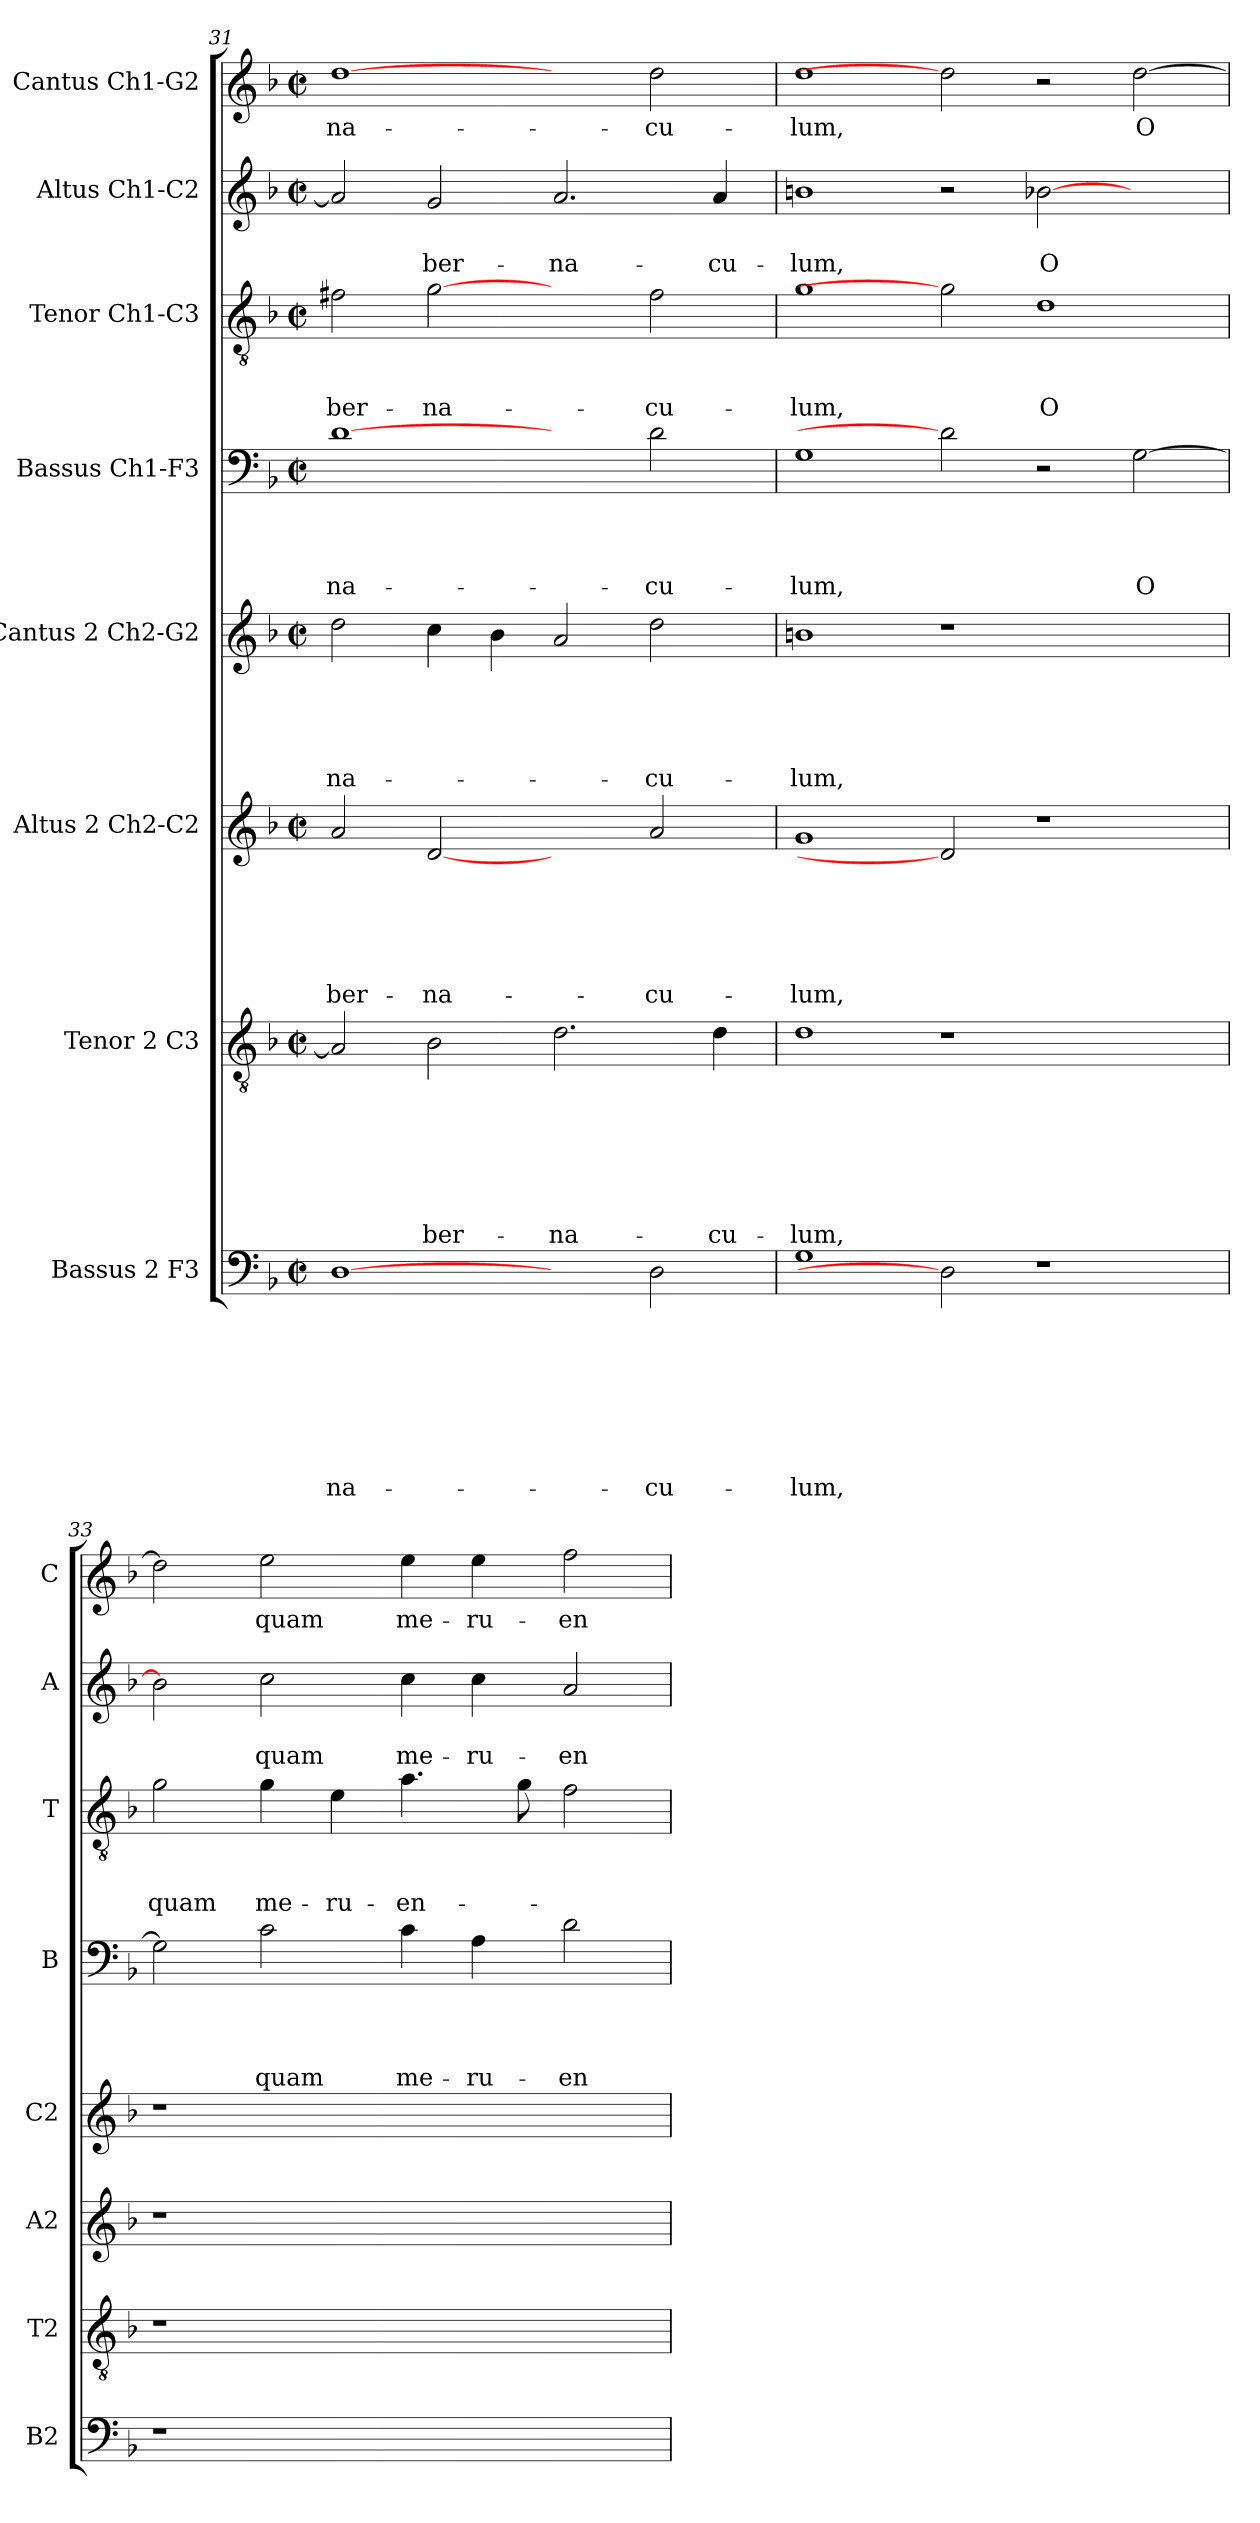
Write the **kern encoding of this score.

**kern	**text	**text	**text	**text	**text	**text	**text	**text	**kern	**text	**text	**text	**text	**text	**text	**text	**kern	**text	**text	**text	**text	**text	**text	**kern	**text	**text	**text	**text	**text	**kern	**text	**text	**text	**text	**kern	**text	**text	**text	**kern	**text	**text	**kern	**text
*part8	*part8	*part8	*part8	*part8	*part8	*part8	*part8	*part8	*part7	*part7	*part7	*part7	*part7	*part7	*part7	*part7	*part6	*part6	*part6	*part6	*part6	*part6	*part6	*part5	*part5	*part5	*part5	*part5	*part5	*part4	*part4	*part4	*part4	*part4	*part3	*part3	*part3	*part3	*part2	*part2	*part2	*part1	*part1
*staff8	*staff8	*staff8	*staff8	*staff8	*staff8	*staff8	*staff8	*staff8	*staff7	*staff7	*staff7	*staff7	*staff7	*staff7	*staff7	*staff7	*staff6	*staff6	*staff6	*staff6	*staff6	*staff6	*staff6	*staff5	*staff5	*staff5	*staff5	*staff5	*staff5	*staff4	*staff4	*staff4	*staff4	*staff4	*staff3	*staff3	*staff3	*staff3	*staff2	*staff2	*staff2	*staff1	*staff1
*I"Bassus 2 F3	*	*	*	*	*	*	*	*	*I"Tenor 2 C3	*	*	*	*	*	*	*	*I"Altus 2 Ch2-C2	*	*	*	*	*	*	*I"Cantus 2 Ch2-G2	*	*	*	*	*	*I"Bassus  Ch1-F3	*	*	*	*	*I"Tenor Ch1-C3	*	*	*	*I"Altus  Ch1-C2	*	*	*I"Cantus Ch1-G2	*
*I'B2	*	*	*	*	*	*	*	*	*I'T2	*	*	*	*	*	*	*	*I'A2	*	*	*	*	*	*	*I'C2	*	*	*	*	*	*I'B	*	*	*	*	*I'T	*	*	*	*I'A	*	*	*I'C	*
*clefF4	*	*	*	*	*	*	*	*	*clefGv2	*	*	*	*	*	*	*	*clefG2	*	*	*	*	*	*	*clefG2	*	*	*	*	*	*clefF4	*	*	*	*	*clefGv2	*	*	*	*clefG2	*	*	*clefG2	*
*k[b-]	*	*	*	*	*	*	*	*	*k[b-]	*	*	*	*	*	*	*	*k[b-]	*	*	*	*	*	*	*k[b-]	*	*	*	*	*	*k[b-]	*	*	*	*	*k[b-]	*	*	*	*k[b-]	*	*	*k[b-]	*
*F:	*	*	*	*	*	*	*	*	*F:	*	*	*	*	*	*	*	*F:	*	*	*	*	*	*	*F:	*	*	*	*	*	*F:	*	*	*	*	*F:	*	*	*	*F:	*	*	*F:	*
*M2/2	*	*	*	*	*	*	*	*	*M2/2	*	*	*	*	*	*	*	*M2/2	*	*	*	*	*	*	*M2/2	*	*	*	*	*	*M2/2	*	*	*	*	*M2/2	*	*	*	*M2/2	*	*	*M2/2	*
*met(c|)	*	*	*	*	*	*	*	*	*met(c|)	*	*	*	*	*	*	*	*met(c|)	*	*	*	*	*	*	*met(c|)	*	*	*	*	*	*met(c|)	*	*	*	*	*met(c|)	*	*	*	*met(c|)	*	*	*met(c|)	*
=31	=31	=31	=31	=31	=31	=31	=31	=31	=31	=31	=31	=31	=31	=31	=31	=31	=31	=31	=31	=31	=31	=31	=31	=31	=31	=31	=31	=31	=31	=31	=31	=31	=31	=31	=31	=31	=31	=31	=31	=31	=31	=31	=31
!	!	!	!	!	!	!	!	!LO:LY:b	!	!	!	!	!	!	!	!	!	!	!	!	!	!	!LO:LY:b	!	!	!	!	!	!LO:LY:b	!	!	!	!	!LO:LY:b	!	!	!	!LO:LY:b	!	!	!	!	!LO:LY:b
[1D	.	.	.	.	.	.	.	-na-	2A/]	.	.	.	.	.	.	.	2a/	.	.	.	.	.	-ber-	2dd\	.	.	.	.	-na-	[1d	.	.	.	-na-	2f#X\	.	.	-ber-	2a/]	.	.	[1dd	-na-
!	!	!	!	!	!	!	!	!	!	!	!	!	!	!	!	!LO:LY:b	!	!	!	!	!	!	!LO:LY:b	!	!	!	!	!	!	!	!	!	!	!	!	!	!	!LO:LY:b	!	!	!LO:LY:b	!	!
.	.	.	.	.	.	.	.	.	2B-\	.	.	.	.	.	.	-ber-	[2d	.	.	.	.	.	-na-	4cc\	.	.	.	.	.	.	.	.	.	.	[2g	.	.	-na-	2g/	.	-ber-	.	.
.	.	.	.	.	.	.	.	.	.	.	.	.	.	.	.	.	.	.	.	.	.	.	.	4b-\	.	.	.	.	.	.	.	.	.	.	.	.	.	.	.	.	.	.	.
!	!	!	!	!	!	!	!	!	!	!	!	!	!	!	!	!LO:LY:b	!	!	!	!	!	!	!	!	!	!	!	!	!	!	!	!	!	!	!	!	!	!	!	!	!LO:LY:b	!	!
2ryy	.	.	.	.	.	.	.	.	2.d\	.	.	.	.	.	.	-na-	2ryy	.	.	.	.	.	.	2a/	.	.	.	.	.	2ryy	.	.	.	.	2ryy	.	.	.	2.a/	.	-na-	2ryy	.
!	!	!	!	!	!	!	!	!LO:LY:b	!	!	!	!	!	!	!	!	!	!	!	!	!	!	!LO:LY:b	!	!	!	!	!	!LO:LY:b	!	!	!	!	!LO:LY:b	!	!	!	!LO:LY:b	!	!	!	!	!LO:LY:b
2D\	.	.	.	.	.	.	.	-cu-	.	.	.	.	.	.	.	.	2a/	.	.	.	.	.	-cu-	2dd\	.	.	.	.	-cu-	2d\	.	.	.	-cu-	2f#\	.	.	-cu-	.	.	.	2dd\	-cu-
!	!	!	!	!	!	!	!	!	!	!	!	!	!	!	!	!LO:LY:b	!	!	!	!	!	!	!	!	!	!	!	!	!	!	!	!	!	!	!	!	!	!	!	!	!LO:LY:b	!	!
.	.	.	.	.	.	.	.	.	4d\	.	.	.	.	.	.	-cu-	.	.	.	.	.	.	.	.	.	.	.	.	.	.	.	.	.	.	.	.	.	.	4a/	.	-cu-	.	.
=32	=32	=32	=32	=32	=32	=32	=32	=32	=32	=32	=32	=32	=32	=32	=32	=32	=32	=32	=32	=32	=32	=32	=32	=32	=32	=32	=32	=32	=32	=32	=32	=32	=32	=32	=32	=32	=32	=32	=32	=32	=32	=32	=32
!	!	!	!	!	!	!	!	!LO:LY:b	!	!	!	!	!	!	!	!LO:LY:b	!	!	!	!	!	!	!LO:LY:b	!	!	!	!	!	!LO:LY:b	!	!	!	!	!LO:LY:b	!	!	!	!LO:LY:b	!	!	!LO:LY:b	!	!LO:LY:b
1G	.	.	.	.	.	.	.	-lum,	1d	.	.	.	.	.	.	-lum,	1g	.	.	.	.	.	-lum,	1bn	.	.	.	.	-lum,	1G	.	.	.	-lum,	1g	.	.	-lum,	1bn	.	-lum,	1dd	-lum,
2D]	.	.	.	.	.	.	.	.	1r	.	.	.	.	.	.	.	2d]	.	.	.	.	.	.	1r	.	.	.	.	.	2d]	.	.	.	.	2g]	.	.	.	2r	.	.	2dd]	.
!	!	!	!	!	!	!	!	!	!	!	!	!	!	!	!	!	!	!	!	!	!	!	!	!	!	!	!	!	!	!	!	!	!	!	!	!	!	!LO:LY:b	!	!	!LO:LY:b	!	!
1r	.	.	.	.	.	.	.	.	.	.	.	.	.	.	.	.	1r	.	.	.	.	.	.	.	.	.	.	.	.	2r	.	.	.	.	1d	.	.	O	[2b-X\	.	O	2r	.
!	!	!	!	!	!	!	!	!	!	!	!	!	!	!	!	!	!	!	!	!	!	!	!	!	!	!	!	!	!	!	!	!	!	!LO:LY:b	!	!	!	!	!	!	!	!	!LO:LY:b
.	.	.	.	.	.	.	.	.	2ryy	.	.	.	.	.	.	.	.	.	.	.	.	.	.	2ryy	.	.	.	.	.	[2G\	.	.	.	O	.	.	.	.	2ryy	.	.	[2dd\	O
!!LO:PB:g=z
=33	=33	=33	=33	=33	=33	=33	=33	=33	=33	=33	=33	=33	=33	=33	=33	=33	=33	=33	=33	=33	=33	=33	=33	=33	=33	=33	=33	=33	=33	=33	=33	=33	=33	=33	=33	=33	=33	=33	=33	=33	=33	=33	=33
!	!	!	!	!	!	!	!	!	!	!	!	!	!	!	!	!	!	!	!	!	!	!	!	!	!	!	!	!	!	!	!	!	!	!	!	!	!	!LO:LY:b	!	!	!	!	!
1r	.	.	.	.	.	.	.	.	1r	.	.	.	.	.	.	.	1r	.	.	.	.	.	.	1r	.	.	.	.	.	2G\]	.	.	.	.	2g\	.	.	quam	2b-\]	.	.	2dd\]	.
!	!	!	!	!	!	!	!	!	!	!	!	!	!	!	!	!	!	!	!	!	!	!	!	!	!	!	!	!	!	!	!	!	!	!LO:LY:b	!	!	!	!LO:LY:b	!	!	!LO:LY:b	!	!LO:LY:b
.	.	.	.	.	.	.	.	.	.	.	.	.	.	.	.	.	.	.	.	.	.	.	.	.	.	.	.	.	.	2c\	.	.	.	quam	4g\	.	.	me-	2cc\	.	quam	2ee\	quam
!	!	!	!	!	!	!	!	!	!	!	!	!	!	!	!	!	!	!	!	!	!	!	!	!	!	!	!	!	!	!	!	!	!	!	!	!	!	!LO:LY:b	!	!	!	!	!
.	.	.	.	.	.	.	.	.	.	.	.	.	.	.	.	.	.	.	.	.	.	.	.	.	.	.	.	.	.	.	.	.	.	.	4e\	.	.	-ru-	.	.	.	.	.
!	!	!	!	!	!	!	!	!	!	!	!	!	!	!	!	!	!	!	!	!	!	!	!	!	!	!	!	!	!	!	!	!	!	!LO:LY:b	!	!	!	!LO:LY:b	!	!	!LO:LY:b	!	!LO:LY:b
1ryy	.	.	.	.	.	.	.	.	1ryy	.	.	.	.	.	.	.	1ryy	.	.	.	.	.	.	1ryy	.	.	.	.	.	4c\	.	.	.	me-	4.a\	.	.	-en-	4cc\	.	me-	4ee\	me-
!	!	!	!	!	!	!	!	!	!	!	!	!	!	!	!	!	!	!	!	!	!	!	!	!	!	!	!	!	!	!	!	!	!	!LO:LY:b	!	!	!	!	!	!	!LO:LY:b	!	!LO:LY:b
.	.	.	.	.	.	.	.	.	.	.	.	.	.	.	.	.	.	.	.	.	.	.	.	.	.	.	.	.	.	4A\	.	.	.	-ru-	.	.	.	.	4cc\	.	-ru-	4ee\	-ru-
.	.	.	.	.	.	.	.	.	.	.	.	.	.	.	.	.	.	.	.	.	.	.	.	.	.	.	.	.	.	.	.	.	.	.	8g\	.	.	.	.	.	.	.	.
!	!	!	!	!	!	!	!	!	!	!	!	!	!	!	!	!	!	!	!	!	!	!	!	!	!	!	!	!	!	!	!	!	!	!LO:LY:b	!	!	!	!	!	!	!LO:LY:b	!	!LO:LY:b
.	.	.	.	.	.	.	.	.	.	.	.	.	.	.	.	.	.	.	.	.	.	.	.	.	.	.	.	.	.	2d\	.	.	.	-en-	2f\	.	.	.	2a/	.	-en-	2ff\	-en-
=	=	=	=	=	=	=	=	=	=	=	=	=	=	=	=	=	=	=	=	=	=	=	=	=	=	=	=	=	=	=	=	=	=	=	=	=	=	=	=	=	=	=	=
*-	*-	*-	*-	*-	*-	*-	*-	*-	*-	*-	*-	*-	*-	*-	*-	*-	*-	*-	*-	*-	*-	*-	*-	*-	*-	*-	*-	*-	*-	*-	*-	*-	*-	*-	*-	*-	*-	*-	*-	*-	*-	*-	*-
